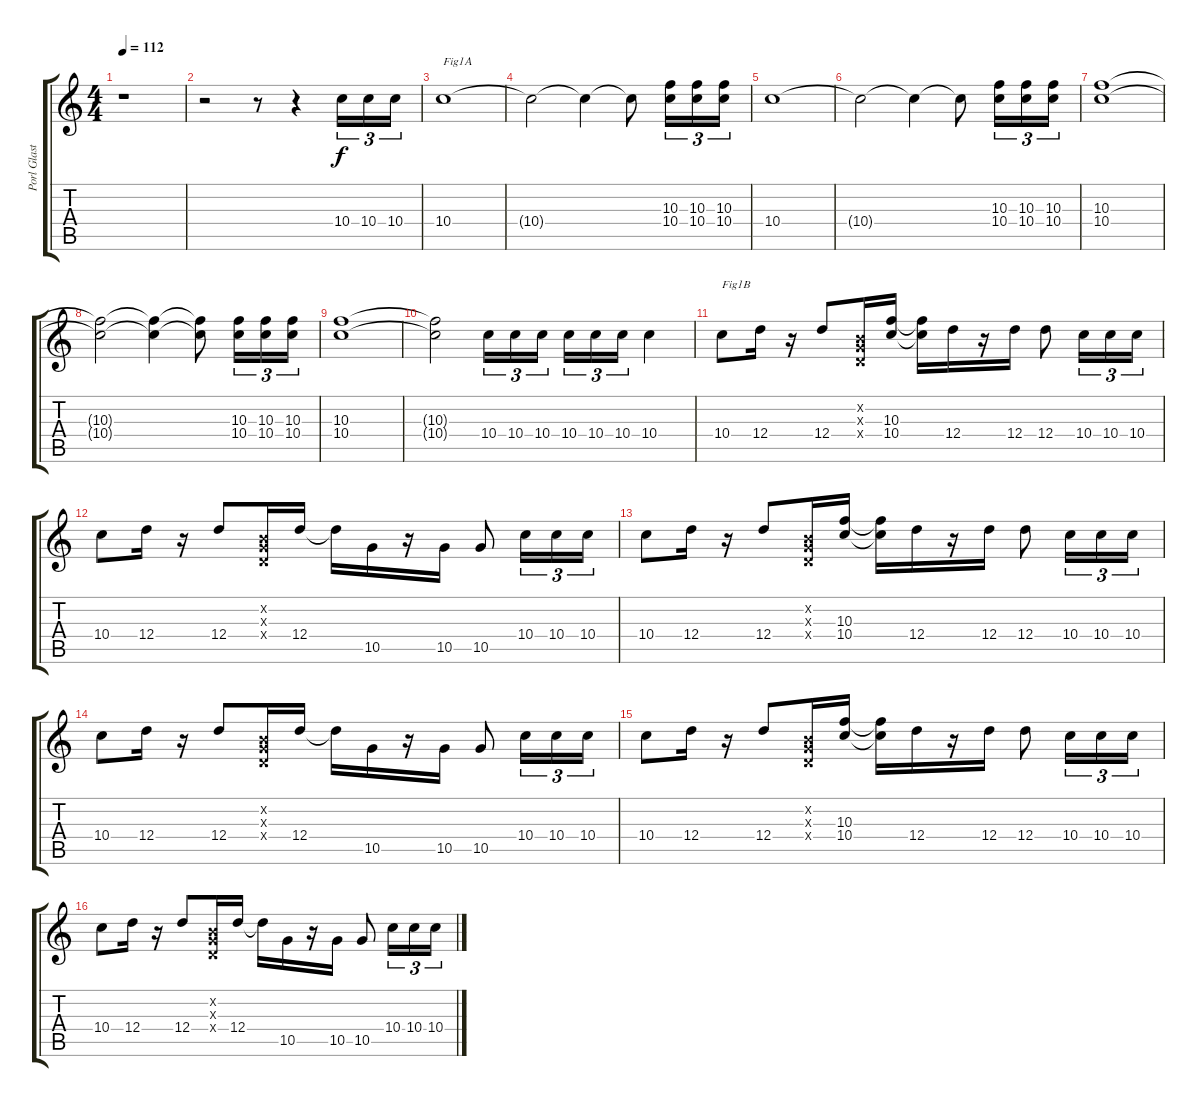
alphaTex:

\track ("Porl Glastonbury 1990" "Porl Glast") {mute instrument electricguitarclean}
\staff {score tabs}
\tuning (E4 B3 G3 D3 A2 E2) {hide}
\ts (4 4)
\tempo 112
\clef g2
\ks c
r.1{dy f instrument electricguitarclean} |
r.2 r.8 r.4 10.4.16{tu (3 2)} 10.4.16{tu (3 2)} 10.4.16{tu (3 2)} |
10.4.1{txt "Fig1A"} |
10.4{t}.2 10.4{t}.4 10.4{t}.8 (10.3 10.4).16{tu (3 2)} (10.3 10.4).16{tu (3 2)} (10.3 10.4).16{tu (3 2)} |
10.4.1 |
10.4{t}.2 10.4{t}.4 10.4{t}.8 (10.3 10.4).16{tu (3 2)} (10.3 10.4).16{tu (3 2)} (10.3 10.4).16{tu (3 2)} |
(10.3 10.4).1 |
(10.3{t} 10.4{t}).2 (10.3{t} 10.4{t}).4 (10.3{t} 10.4{t}).8 (10.3 10.4).16{tu (3 2)} (10.3 10.4).16{tu (3 2)} (10.3 10.4).16{tu (3 2)} |
(10.3 10.4).1 |
(10.3{t} 10.4{t}).2 10.4.16{tu (3 2)} 10.4.16{tu (3 2)} 10.4.16{tu (3 2) beam splitsecondary} 10.4.16{tu (3 2)} 10.4.16{tu (3 2)} 10.4.16{tu (3 2)} 10.4.4 |
10.4.8{txt "Fig1B"} 12.4.16 r.16 12.4.8 (0.2{x} 0.3{x} 0.4{x}).16 (10.3 10.4).16 (10.3{t} 10.4{t}).16 12.4.16 r.16 12.4.16 12.4.8 10.4.16{tu (3 2)} 10.4.16{tu (3 2)} 10.4.16{tu (3 2)} |
10.4.8 12.4.16 r.16 12.4.8 (0.2{x} 0.3{x} 0.4{x}).16 12.4.16 12.4{t}.16 10.5.16 r.16 10.5.16 10.5.8 10.4.16{tu (3 2)} 10.4.16{tu (3 2)} 10.4.16{tu (3 2)} |
10.4.8 12.4.16 r.16 12.4.8 (0.2{x} 0.3{x} 0.4{x}).16 (10.3 10.4).16 (10.3{t} 10.4{t}).16 12.4.16 r.16 12.4.16 12.4.8 10.4.16{tu (3 2)} 10.4.16{tu (3 2)} 10.4.16{tu (3 2)} |
10.4.8 12.4.16 r.16 12.4.8 (0.2{x} 0.3{x} 0.4{x}).16 12.4.16 12.4{t}.16 10.5.16 r.16 10.5.16 10.5.8 10.4.16{tu (3 2)} 10.4.16{tu (3 2)} 10.4.16{tu (3 2)} |
10.4.8 12.4.16 r.16 12.4.8 (0.2{x} 0.3{x} 0.4{x}).16 (10.3 10.4).16 (10.3{t} 10.4{t}).16 12.4.16 r.16 12.4.16 12.4.8 10.4.16{tu (3 2)} 10.4.16{tu (3 2)} 10.4.16{tu (3 2)} |
10.4.8 12.4.16 r.16 12.4.8 (0.2{x} 0.3{x} 0.4{x}).16 12.4.16 12.4{t}.16 10.5.16 r.16 10.5.16 10.5.8 10.4.16{tu (3 2)} 10.4.16{tu (3 2)} 10.4.16{tu (3 2)}
